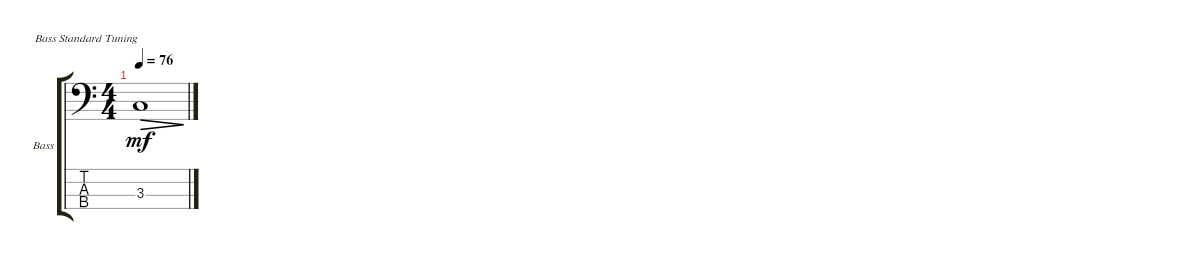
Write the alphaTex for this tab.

\defaultSystemsLayout 4
\bracketExtendMode groupsimilarinstruments
\firstSystemTrackNameOrientation horizontal
\otherSystemsTrackNameOrientation horizontal
\track ("Bass" "Bass") {instrument electricbassfinger}
\staff {score tabs}
\tuning (G2 D2 A1 E1)
\ts (4 4)
\tempo 76
\clef f4
\ks c
3.3.1{dec dy mf}
